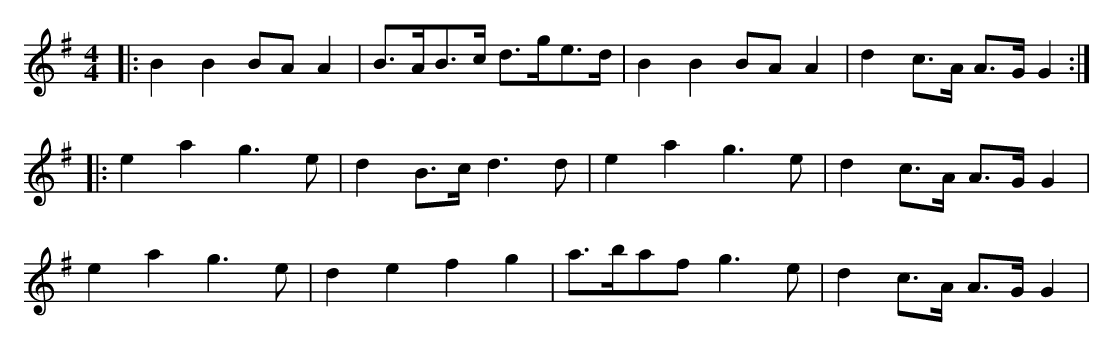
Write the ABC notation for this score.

X:1
M:4/4
K:G
|:B2 B2 BA A2|B>AB>c d>ge>d|B2 B2 BA A2|d2 c>A A>G G2:|
|:e2a2 g3e|d2 B>c d3d|e2a2 g3e|d2 c>A A>G G2|
e2a2 g3e|d2e2f2g2|a>baf g3e|d2 c>A A>G G2|
